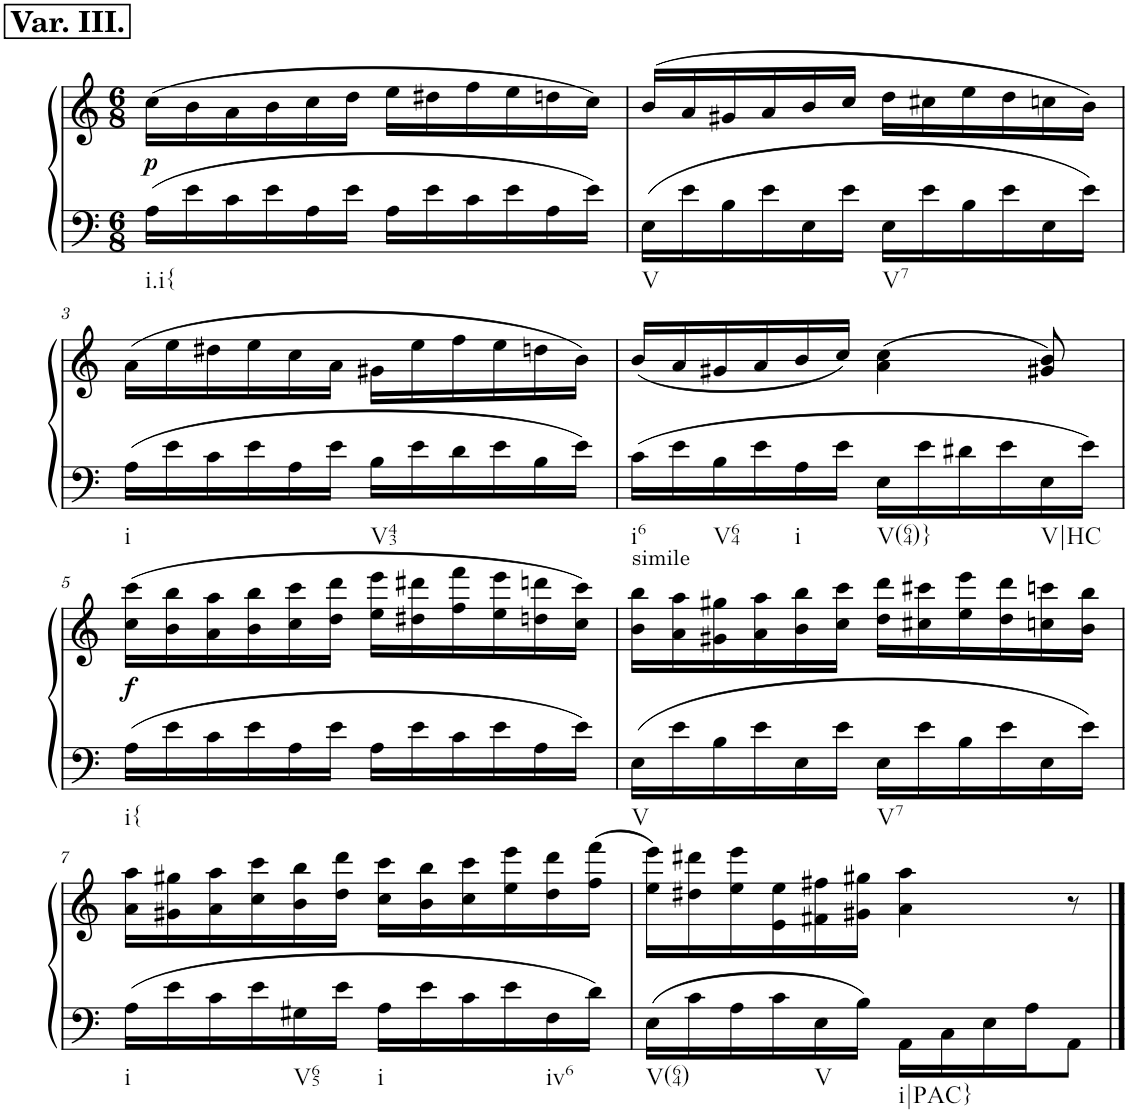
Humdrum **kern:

**kern	**kern	**dynam
*part1	*part1	*part1
*staff2	*staff1	*staff1/2
*I"Piano	*	*
*I'Pno.	*	*
*clefF4	*clefG2	*
*k[]	*k[]	*
*M6/8	*M6/8	*
!!LO:REH:place=s1:a:B:cj:fs=14:t=Var. III.
=1	=1	=1
!LO:TX:b:t=i.i{	!	!
!	!	!LO:DY:b
16A\LL	(16cc\LL	p
16e\	16b\	.
16c\	16a\	.
16e\	16b\	.
16A\	16cc\	.
16e\JJ	16dd\JJ	.
16A\LL	16ee\LL	.
16e\	16dd#X\	.
16c\	16ff\	.
16e\	16ee\	.
16A\	16ddn\	.
16e\JJ	16cc\JJ)	.
=2	=2	=2
!LO:TX:b:t=V	!	!
16E\LL	(16b/LL	.
16e\	16a/	.
16B\	16g#X/	.
16e\	16a/	.
16E\	16b/	.
16e\JJ	16cc/JJ	.
!LO:TX:b:t=V7	!	!
16E\LL	16dd\LL	.
16e\	16cc#X\	.
16B\	16ee\	.
16e\	16dd\	.
16E\	16ccn\	.
16e\JJ	16b\JJ)	.
!!LO:LB:g=z
=3	=3	=3
!LO:TX:b:t=i	!	!
16A\LL	(16a\LL	.
16e\	16ee\	.
16c\	16dd#X\	.
16e\	16ee\	.
16A\	16cc\	.
16e\JJ	16a\JJ	.
!LO:TX:b:t=V43	!	!
16B\LL	16g#X\LL	.
16e\	16ee\	.
16d\	16ff\	.
16e\	16ee\	.
16B\	16ddn\	.
16e\JJ	16b\JJ)	.
=4	=4	=4
!LO:TX:b:t=i6	!	!
16c\LL	(<16b/LL	.
16e\	16a/	.
!LO:TX:b:t=V64	!	!
16B\	16g#X/	.
16e\	16a/	.
!LO:TX:b:t=i	!	!
16A\	16b/	.
16e\JJ	16cc/JJ)	.
!LO:TX:b:t=V(64)}	!	!
16E\LL	(4a\ 4cc\	.
16e\	.	.
16d#X\	.	.
16e\	.	.
!LO:TX:b:t=V|HC	!	!
16E\	8g#X/ 8b/)	.
16e\JJ	.	.
!!LO:LB:g=z
=5	=5	=5
!LO:TX:b:t=i{	!	!
!	!	!LO:DY:b
16A\LL	(16cc\ 16ccc\LL	f
16e\	16b\ 16bb\	.
16c\	16a\ 16aa\	.
16e\	16b\ 16bb\	.
16A\	16cc\ 16ccc\	.
16e\JJ	16dd\ 16ddd\JJ	.
16A\LL	16ee\ 16eee\LL	.
16e\	16dd#X\ 16ddd#X\	.
16c\	16ff\ 16fff\	.
16e\	16ee\ 16eee\	.
16A\	16ddn\ 16dddn\	.
16e\JJ	16cc\ 16ccc\JJ)	.
=6	=6	=6
!	!LO:TX:a:t=simile	!
!LO:TX:b:t=V	!	!
16E\LL	16b\ 16bb\LL	.
16e\	16a\ 16aa\	.
16B\	16g#X\ 16gg#X\	.
16e\	16a\ 16aa\	.
16E\	16b\ 16bb\	.
16e\JJ	16cc\ 16ccc\JJ	.
!LO:TX:b:t=V7	!	!
16E\LL	16dd\ 16ddd\LL	.
16e\	16cc#X\ 16ccc#X\	.
16B\	16ee\ 16eee\	.
16e\	16dd\ 16ddd\	.
16E\	16ccn\ 16cccn\	.
16e\JJ	16b\ 16bb\JJ	.
!!LO:LB:g=z
=7	=7	=7
!LO:TX:b:t=i	!	!
16A\LL	16a\ 16aa\LL	.
16e\	16g#X\ 16gg#X\	.
16c\	16a\ 16aa\	.
16e\	16cc\ 16ccc\	.
!LO:TX:b:t=V65	!	!
16G#X\	16b\ 16bb\	.
16e\JJ	16dd\ 16ddd\JJ	.
!LO:TX:b:t=i	!	!
16A\LL	16cc\ 16ccc\LL	.
16e\	16b\ 16bb\	.
16c\	16cc\ 16ccc\	.
16e\	16ee\ 16eee\	.
!LO:TX:b:t=iv6	!	!
16F\	16dd\ 16ddd\	.
16d\JJ	(16ff\ 16fff\JJ	.
=8	=8	=8
!LO:TX:b:t=V(64)	!	!
16E\LL	16ee\ 16eee\LL)	.
16c\	16dd#X\ 16ddd#X\	.
16A\	16ee\ 16eee\	.
16c\	16e\ 16ee\	.
!LO:TX:b:t=V	!	!
16E\	16f#X\ 16ff#X\	.
16B\JJ	16g#X\ 16gg#X\JJ	.
!LO:TX:b:t=i|PAC}	!	!
16AA\LL	4a\ 4aa\	.
16C\	.	.
16E\	.	.
16A\J	.	.
8AA\J	8r	.
==	==	==
*-	*-	*-
